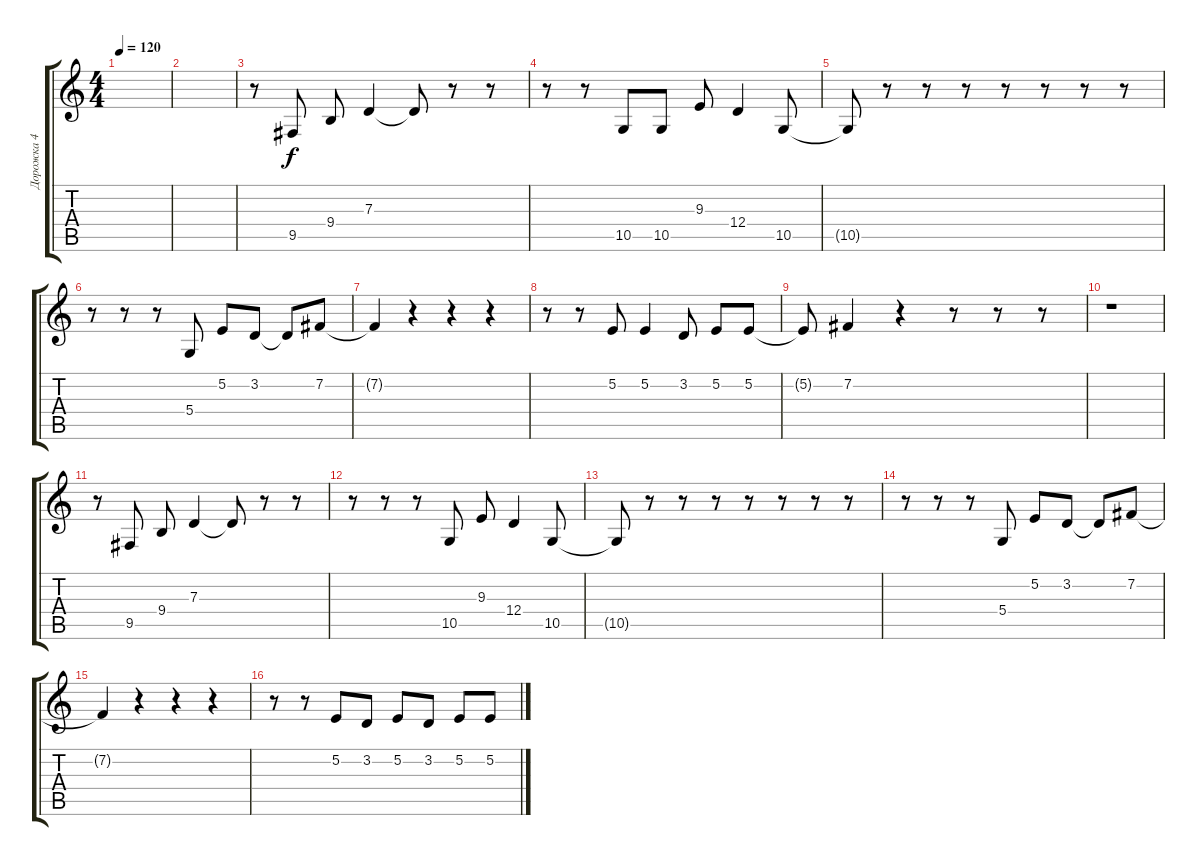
\track ("Дорожка 4" "Дорожка 4") {instrument trumpet}
\staff {score tabs}
\tuning (E4 B3 G3 D3 A2 E2) {hide}
\ts (4 4)
\tempo 120
\clef g2
\ks c
|
|
r.8 9.5.8 9.4.8 7.3.4 7.3{t}.8 r.8 r.8 |
r.8 r.8 10.5.8 10.5.8 9.3.8 12.4.4 10.5.8 |
10.5{t}.8 r.8 r.8 r.8 r.8 r.8 r.8 r.8 |
r.8 r.8 r.8 5.4.8 5.2.8 3.2.8 3.2{t}.8 7.2.8 |
7.2{t}.4 r.4 r.4 r.4 |
r.8 r.8 5.2.8 5.2.4 3.2.8 5.2.8 5.2.8 |
5.2{t}.8 7.2.4 r.4 r.8 r.8 r.8 |
r.1 |
r.8 9.5.8 9.4.8 7.3.4 7.3{t}.8 r.8 r.8 |
r.8 r.8 r.8 10.5.8 9.3.8 12.4.4 10.5.8 |
10.5{t}.8 r.8 r.8 r.8 r.8 r.8 r.8 r.8 |
r.8 r.8 r.8 5.4.8 5.2.8 3.2.8 3.2{t}.8 7.2.8 |
7.2{t}.4 r.4 r.4 r.4 |
r.8 r.8 5.2.8 3.2.8 5.2.8 3.2.8 5.2.8 5.2.8
